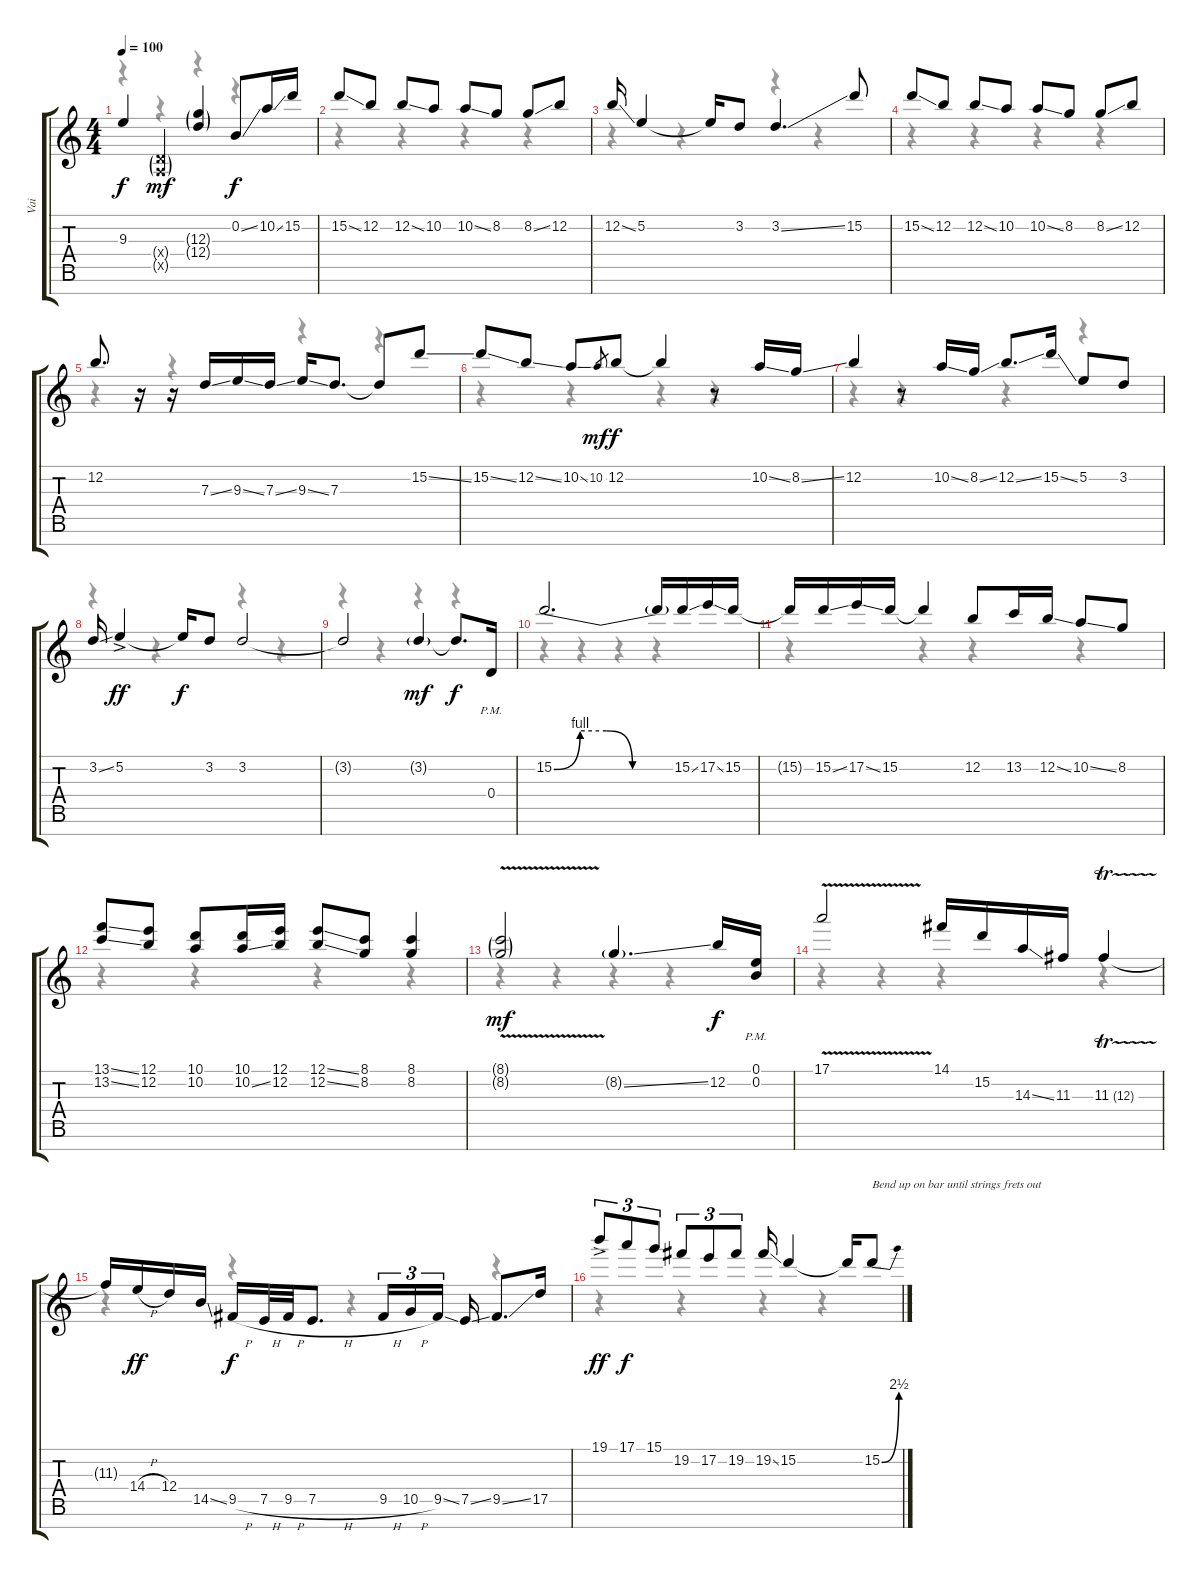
\track ("Vai" "Vai") {instrument overdrivenguitar}
\staff {score tabs}
\tuning (E4 B3 G3 D3 A2 E2 B1) {hide}
\voice
\ts (4 4)
\tempo 100
\clef g2
\ks c
9.3{t}.4{dy f} (0.4{g x} 0.5{g x}).4{dy mf} (12.3{g} 12.4{g}).4 0.2{ss}.8{dy f} 10.2{ss}.16 15.2.16 |
15.2{ss}.8 12.2.8 12.2{ss}.8 10.2.8 10.2{ss}.8 8.2.8 8.2{ss}.8 12.2.8 |
12.2{ss}.16 5.2.4 5.2{t}.16 3.2.8 3.2{ss}.4{d} 15.2.8 |
15.2{ss}.8 12.2.8 12.2{ss}.8 10.2.8 10.2{ss}.8 8.2.8 8.2{ss}.8 12.2.8 |
12.2.8{d} r.16 r.16 7.3{ss}.16 9.3{ss}.16 7.3{ss}.16 9.3{ss}.16 7.3.8{d} 7.3{t}.8 15.2{ss}.8 |
15.2{ss}.8 12.2{ss}.8 10.2{ss}.8 10.2.8{gr dy mf} 12.2.8{dy f} 12.2{t}.4 r.8 10.2{ss}.16 8.2{ss}.16 |
12.2.4 r.8 10.2{ss}.16 8.2{ss}.16 12.2{ss}.8{d} 15.2{ss}.16 5.2.8 3.2.8 |
3.2{ss}.16 5.2{ac}.4{dy ff} 5.2{t}.16{dy f} 3.2.8 3.2.2 |
3.2{t}.2 3.2{g}.4{dy mf} 3.2{t}.8{d dy f} 0.4{pm}.16 |
15.2{be (custom 0 0 15 4 30 4 45 0 60 0)}.2{d} 15.2{be (hold 0 0 60 0) t}.16 15.2{ss}.16 17.2{ss}.16 15.2.16 |
15.2{t}.16 15.2{ss}.16 17.2{ss}.16 15.2.16 15.2{t}.4 12.2.8 13.2.16 12.2{ss}.16 10.2{ss}.8 8.2.8 |
(13.1{ss} 13.2{ss}).8 (12.1 12.2).8 (10.1 10.2).8 (10.1 10.2{ss}).16 (12.1 12.2).16 (12.1{ss} 12.2{ss}).8 (8.1 8.2).8 (8.1 8.2).4 |
(8.1{v g} 8.2{g}).2{dy mf} 8.2{ss g}.4{d} 12.2.16{dy f} (0.1 0.2{pm}).16 |
17.1{v}.2 14.1.16 15.2.16 14.3{ss}.16 11.3.16 11.3{tr (12 32)}.4 |
11.3{t}.16 14.4{h}.16{dy ff} 12.4.16 14.5{ss}.16 9.5{h}.16{dy f} 7.5{h}.32 9.5{h}.32 7.5{h}.8{d} 9.5{h}.16{tu (3 2)} 10.5{h}.16{tu (3 2)} 9.5{ss}.16{tu (3 2)} 7.5{ss}.16 9.5{ss}.8{d} 17.5.16 |
19.1{ac}.8{tu (3 2) dy ff} 17.1.8{tu (3 2) dy f} 15.1.8{tu (3 2)} 19.2.8{tu (3 2)} 17.2.8{tu (3 2)} 19.2.8{tu (3 2)} 19.2{ss}.16 15.2.4 15.2{t}.16 15.2{be (bend 0 0 60 10)}.8{txt "Bend up on bar until strings frets out"}
\voice
\clef g2
\ottava regular
\simile none
\ks c
r.4{dy f} r.4 r.4 r.4 |
r.4 r.4 r.4 r.4 |
r.4 r.4 r.4 r.4 |
r.4 r.4 r.4 r.4 |
r.4 r.4 r.4 r.4 |
r.4 r.4 r.4 r.4 |
r.4 r.4 r.4 r.4 |
r.4 r.4 r.4 r.4 |
r.4 r.4 r.4 r.4 |
r.4 r.4 r.4 r.4 |
r.4 r.4 r.4 r.4 |
r.4 r.4 r.4 r.4 |
r.4 r.4 r.4 r.4 |
r.4 r.4 r.4 r.4 |
r.4 r.4 r.4 r.4 |
r.4 r.4 r.4 r.4
